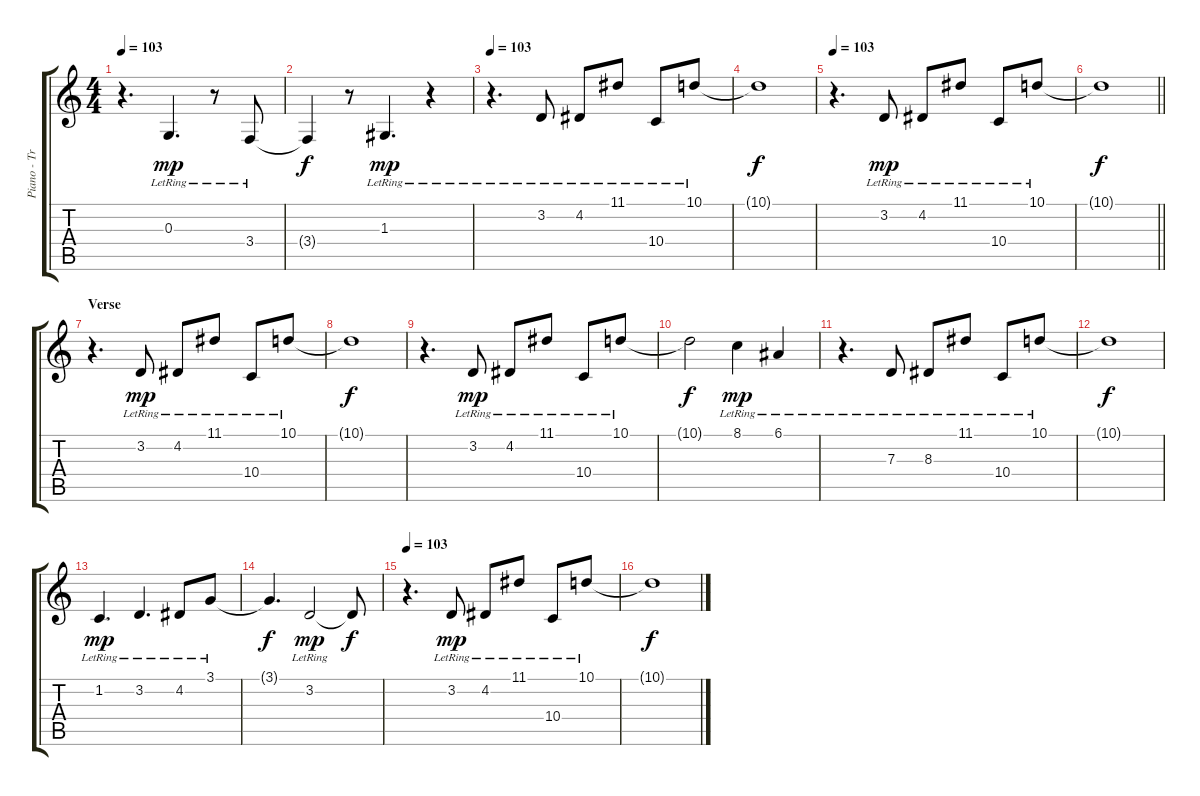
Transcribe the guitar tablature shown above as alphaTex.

\track ("Piano - Treble" "Piano - Tr") {instrument acousticgrandpiano}
\staff {score tabs}
\tuning (E4 B3 G3 D3 A2 E2) {hide}
\ts (4 4)
\tempo 103
\clef g2
\ks c
r.4{d dy mp} 0.3{lr}.4{d} r.8 3.4{lr}.8 |
3.4{t}.4{dy f} r.8 1.3{lr}.4{d dy mp} r.4 |
\tempo 100
\tempo 103
r.4{d} 3.2{lr}.8 4.2{lr}.8 11.1{lr}.8 10.4{lr}.8 10.1{lr}.8 |
10.1{t}.1{dy f} |
\tempo 103
r.4{d} 3.2{lr}.8{dy mp} 4.2{lr}.8 11.1{lr}.8 10.4{lr}.8 10.1{lr}.8 |
\barLineRight lightlight
10.1{t}.1{dy f} |
\section ("" "Verse")
r.4{d} 3.2{lr}.8{dy mp} 4.2{lr}.8 11.1{lr}.8 10.4{lr}.8 10.1{lr}.8 |
10.1{t}.1{dy f} |
r.4{d} 3.2{lr}.8{dy mp} 4.2{lr}.8 11.1{lr}.8 10.4{lr}.8 10.1{lr}.8 |
10.1{t}.2{dy f} 8.1{lr}.4{dy mp} 6.1{lr}.4 |
r.4{d} 7.3{lr}.8 8.3{lr}.8 11.1{lr}.8 10.4{lr}.8 10.1{lr}.8 |
10.1{t}.1{dy f} |
1.2{lr}.4{d dy mp} 3.2{lr}.4{d} 4.2{lr}.8 3.1{lr}.8 |
3.1{t}.4{d dy f} 3.2{lr}.2{dy mp} 3.2{t}.8{dy f} |
\tempo 103
r.4{d} 3.2{lr}.8{dy mp} 4.2{lr}.8 11.1{lr}.8 10.4{lr}.8 10.1{lr}.8 |
10.1{t}.1{dy f}
